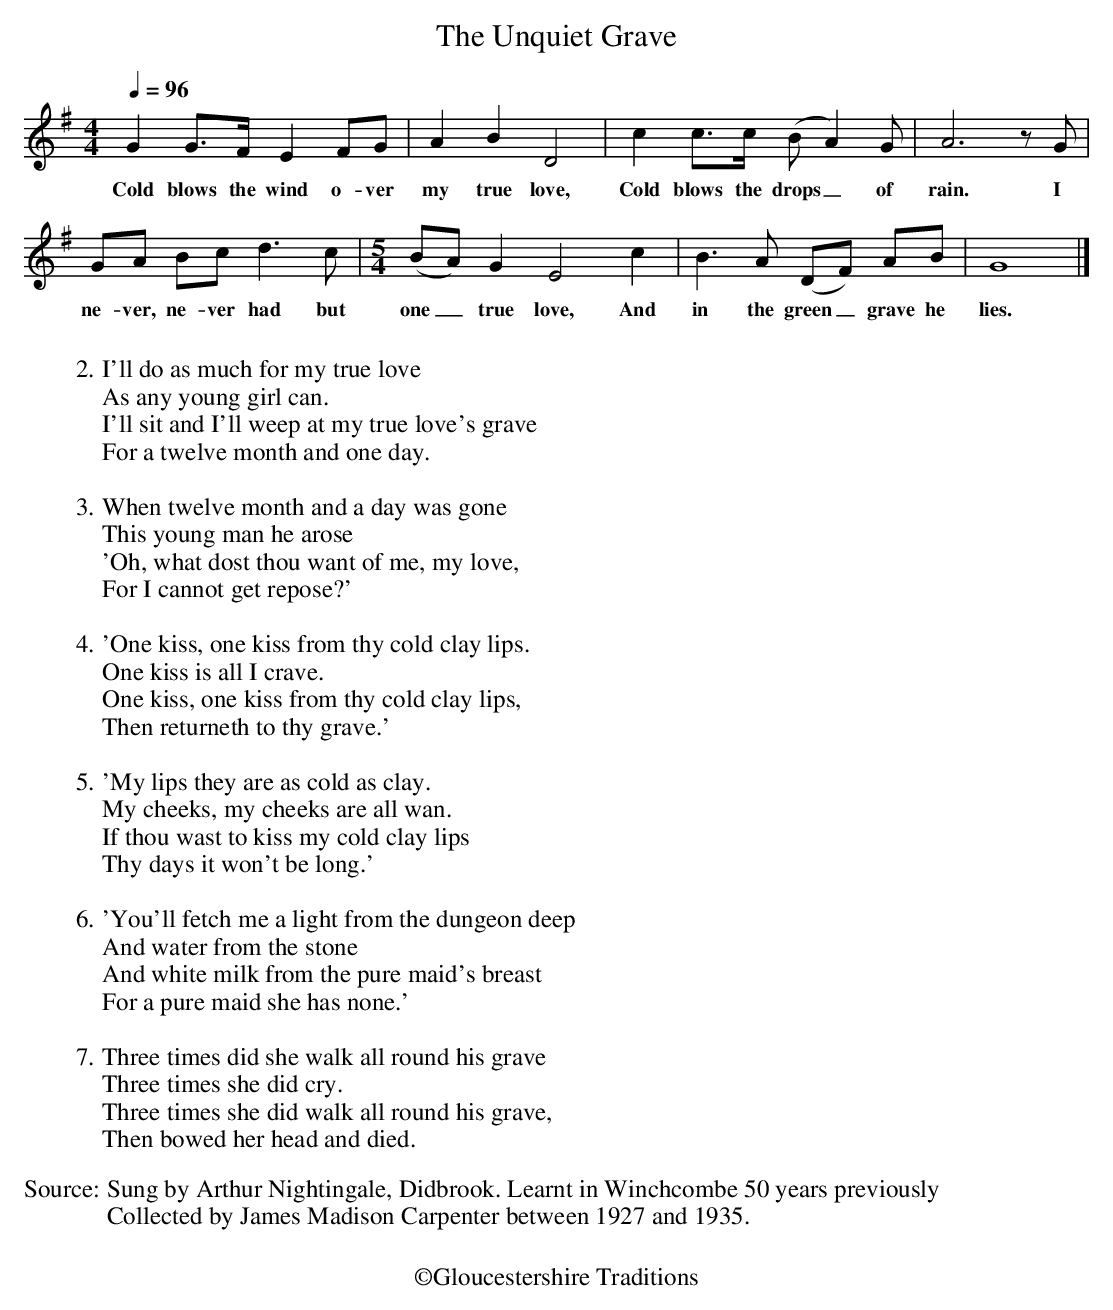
X:1
T: The Unquiet Grave
M: 4/4
L:  1/4
Q:1/4=96
K: G
GG/>F/E F/G/|ABD2|c c/>c/ (B/A)G/|A3 z/G/|
w:Cold blows the wind o-ver my true love, Cold blows the drops_ of rain. I
G/A/ B/c/d>c|[M:5/4](B/A/)GE2c|B>A (D/F/) A/B/|G4|]
w:ne-ver, ne-ver had but one_ true love, And in the green_ grave he lies.
W:
W:2. I'll do as much for my true love
W:As any young girl can.
W:I'll sit and I'll weep at my true love's grave
W:For a twelve month and one day.
W:
W:3. When twelve month and a day was gone
W:This young man he arose
W:'Oh, what dost thou want of me, my love,
W:For I cannot get repose?'
W:
W:4. 'One kiss, one kiss from thy cold clay lips.
W:One kiss is all I crave.
W:One kiss, one kiss from thy cold clay lips,
W:Then returneth to thy grave.'
W:
W:5. 'My lips they are as cold as clay.
W:My cheeks, my cheeks are all wan.
W:If thou wast to kiss my cold clay lips
W:Thy days it won't be long.'
W:
W:6. 'You'll fetch me a light from the dungeon deep
W:And water from the stone
W:And white milk from the pure maid's breast
W:For a pure maid she has none.'
W:
W:7. Three times did she walk all round his grave
W:Three times she did cry.
W:Three times she did walk all round his grave,
W:Then bowed her head and died.
W:
